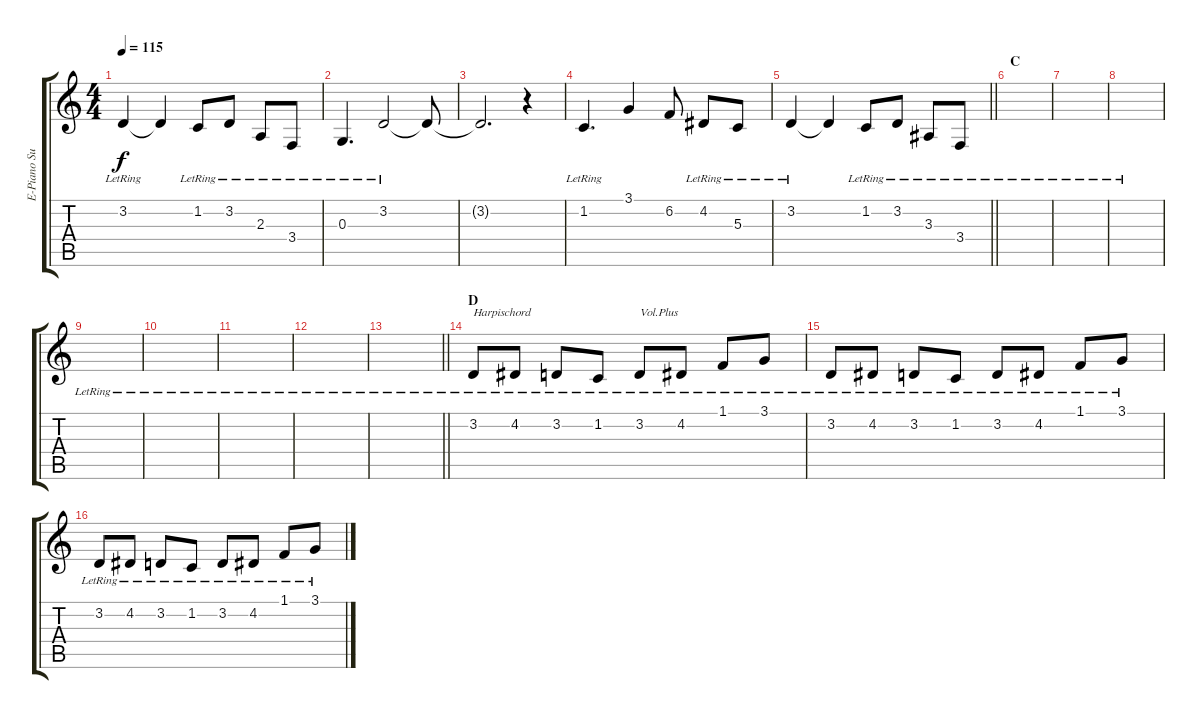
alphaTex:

\track ("E-Piano Sustain" "E-Piano Su") {instrument honkytonkpiano}
\staff {score tabs}
\tuning (E4 B3 G3 D3 A2 E2) {hide}
\ts (4 4)
\tempo 115
\clef g2
\ks c
3.2{lr}.4{dy f} 3.2{t}.4 1.2{lr}.8 3.2{lr}.8 2.3{lr}.8 3.4{lr}.8 |
0.3{lr}.4{d} 3.2{lr}.2 3.2{t}.8 |
3.2{t}.2{d} r.4 |
1.2{lr}.4{d} 3.1.4 6.2.8 4.2{lr}.8 5.3{lr}.8 |
\barLineRight lightlight
3.2{lr}.4 3.2{t}.4 1.2{lr}.8 3.2{lr}.8 3.3{lr}.8 3.4{lr}.8 |
\section ("" "C")
|
|
|
|
|
|
|
\barLineRight lightlight
|
\section ("" "D")
3.2{lr}.8{txt "Harpischord" volume 14 instrument harpsichord} 4.2{lr}.8 3.2{lr}.8 1.2{lr}.8 3.2{lr}.8{txt "Vol.Plus"} 4.2{lr}.8 1.1{lr}.8 3.1{lr}.8 |
3.2{lr}.8 4.2{lr}.8 3.2{lr}.8 1.2{lr}.8 3.2{lr}.8 4.2{lr}.8 1.1{lr}.8 3.1{lr}.8 |
3.2{lr}.8 4.2{lr}.8 3.2{lr}.8 1.2{lr}.8 3.2{lr}.8 4.2{lr}.8 1.1{lr}.8 3.1{lr}.8
